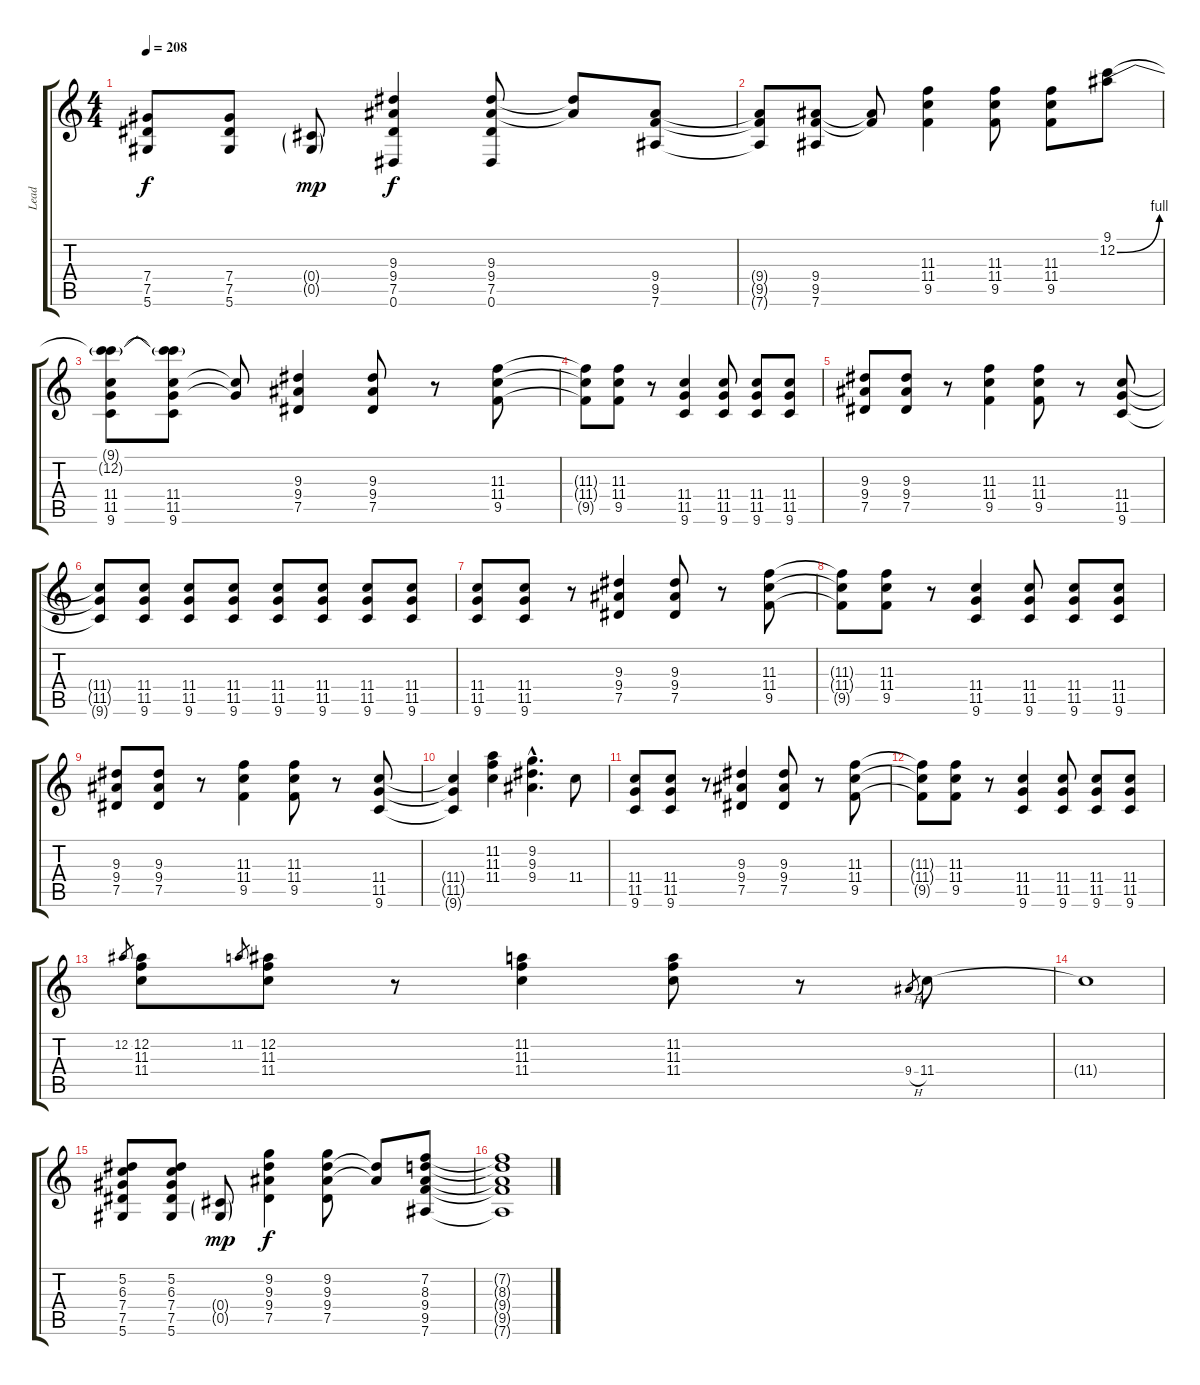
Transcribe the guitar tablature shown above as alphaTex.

\track ("Lead" "Lead") {instrument overdrivenguitar}
\staff {score tabs}
\tuning (Eb4 Bb3 Gb3 Db3 Ab2 Eb2) {hide}
\ts (4 4)
\tempo 208
\clef g2
\ks c
(7.4 7.5 5.6).8{dy f} (7.4 7.5 5.6).8 (0.4{g} 0.5{g}).8{dy mp} (9.3 9.4 7.5 0.6).4{dy f} (9.3 9.4 7.5 0.6).8 (9.3{t} 9.4{t}).8 (9.4 9.5 7.6).8 |
(9.4{t} 9.5{t} 7.6{t}).8 (9.4 9.5 7.6).8 (9.4{t} 9.5{t}).8 (11.3 11.4 9.5).4 (11.3 11.4 9.5).8 (11.3 11.4 9.5).8 (9.1 12.2{be (bend 0 0 60 4)}).8 |
(9.1{t} 12.2{t} 11.4 11.5 9.6).8 (9.1{t} 12.2{t} 11.4 11.5 9.6).8 (11.4{t} 11.5{t}).8 (9.3 9.4 7.5).4 (9.3 9.4 7.5).8 r.8 (11.3 11.4 9.5).8 |
(11.3{t} 11.4{t} 9.5{t}).8 (11.3 11.4 9.5).8 r.8 (11.4 11.5 9.6).4 (11.4 11.5 9.6).8 (11.4 11.5 9.6).8 (11.4 11.5 9.6).8 |
(9.3 9.4 7.5).8 (9.3 9.4 7.5).8 r.8 (11.3 11.4 9.5).4 (11.3 11.4 9.5).8 r.8 (11.4 11.5 9.6).8 |
(11.4{t} 11.5{t} 9.6{t}).8 (11.4 11.5 9.6).8 (11.4 11.5 9.6).8 (11.4 11.5 9.6).8 (11.4 11.5 9.6).8 (11.4 11.5 9.6).8 (11.4 11.5 9.6).8 (11.4 11.5 9.6).8 |
(11.4 11.5 9.6).8 (11.4 11.5 9.6).8 r.8 (9.3 9.4 7.5).4 (9.3 9.4 7.5).8 r.8 (11.3 11.4 9.5).8 |
(11.3{t} 11.4{t} 9.5{t}).8 (11.3 11.4 9.5).8 r.8 (11.4 11.5 9.6).4 (11.4 11.5 9.6).8 (11.4 11.5 9.6).8 (11.4 11.5 9.6).8 |
(9.3 9.4 7.5).8 (9.3 9.4 7.5).8 r.8 (11.3 11.4 9.5).4 (11.3 11.4 9.5).8 r.8 (11.4 11.5 9.6).8 |
(11.4{t} 11.5{t} 9.6{t}).4 (11.2 11.3 11.4).4 (9.2{hac} 9.3{hac} 9.4{hac}).4{d} 11.4.8 |
(11.4 11.5 9.6).8 (11.4 11.5 9.6).8 r.8 (9.3 9.4 7.5).4 (9.3 9.4 7.5).8 r.8 (11.3 11.4 9.5).8 |
(11.3{t} 11.4{t} 9.5{t}).8 (11.3 11.4 9.5).8 r.8 (11.4 11.5 9.6).4 (11.4 11.5 9.6).8 (11.4 11.5 9.6).8 (11.4 11.5 9.6).8 |
12.2.8{gr} (12.2 11.3 11.4).8 11.2.8{gr} (12.2 11.3 11.4).8 r.8 (11.2 11.3 11.4).4 (11.2 11.3 11.4).8 r.8 9.4{h}.8{gr} 11.4.8 |
11.4{t}.1 |
(5.2 6.3 7.4 7.5 5.6).8 (5.2 6.3 7.4 7.5 5.6).8 (0.4{g} 0.5{g}).8{dy mp} (9.2 9.3 9.4 7.5).4{dy f} (9.2 9.3 9.4 7.5).8 (9.3{t} 9.4{t}).8 (7.2 8.3 9.4 9.5 7.6).8 |
(7.2{t} 8.3{t} 9.4{t} 9.5{t} 7.6{t}).1
